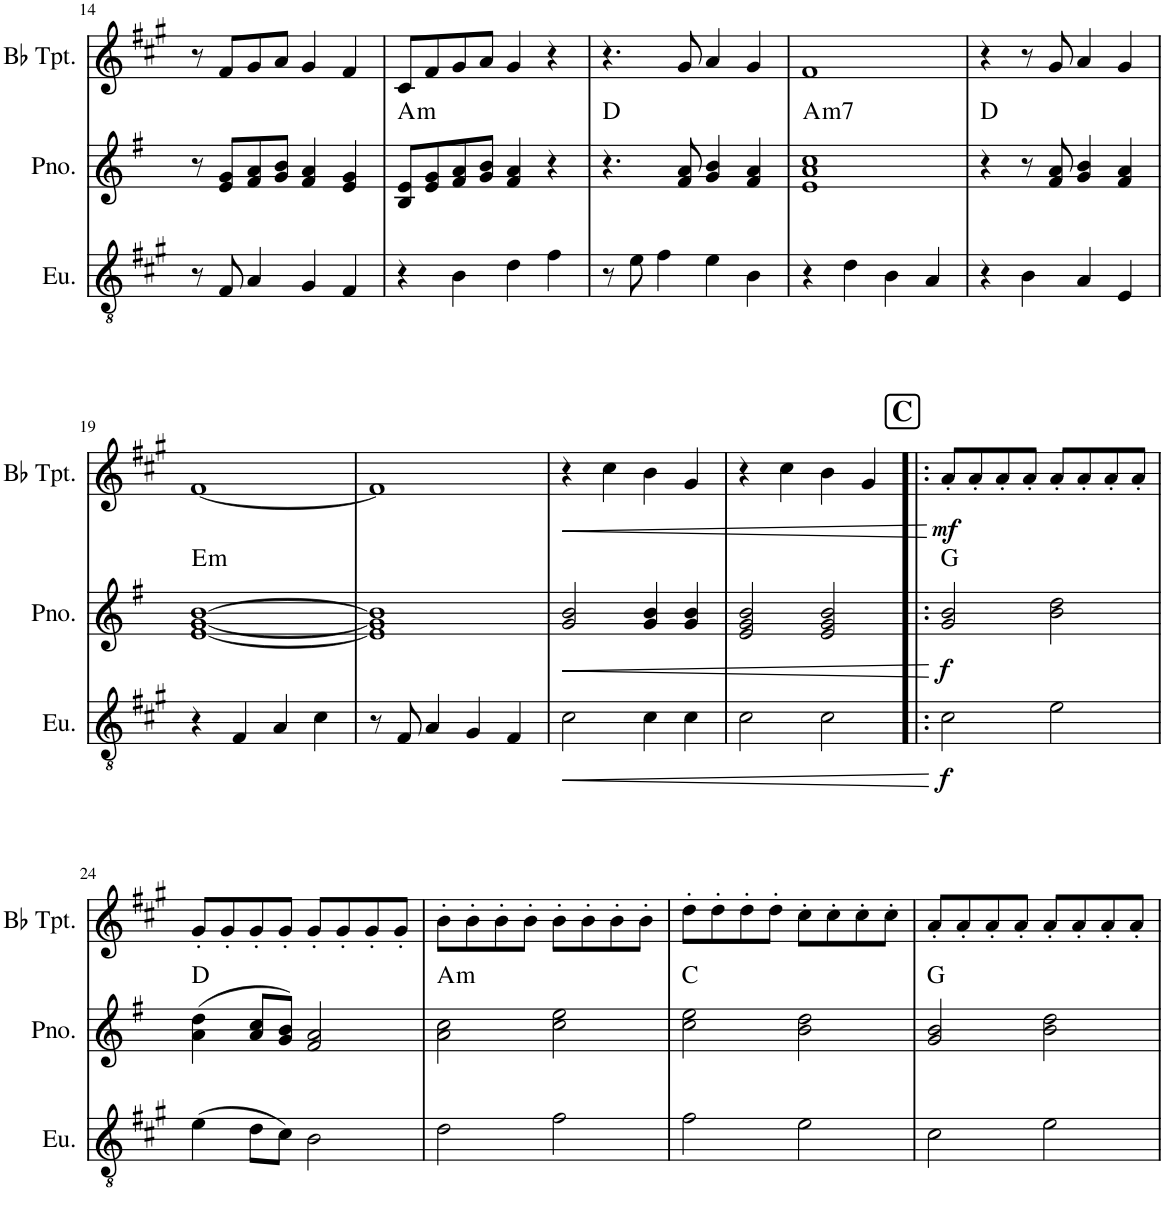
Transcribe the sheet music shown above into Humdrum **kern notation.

**kern	**dynam	**kern	**dynam	**harte	**kern	**dynam
*part3	*part3	*part2	*part2	*part2	*part1	*part1
*staff3	*staff3	*staff2	*staff2	*	*staff1	*staff1
*I"Euphonium	*	*I"Piano	*	*	*I"Bb Trumpet	*
*I'Eu.	*	*I'Pno.	*	*	*I'Bb Tpt.	*
!!LO:PB:g=z
*clefGv2	*	*clefG2	*	*	*clefG2	*
*Trd1c2	*	*	*	*	*Trd1c2	*
*k[f#c#g#]	*	*k[f#]	*	*	*k[f#c#g#]	*
=14	=14	=14	=14	=14	=14	=14
8r	.	8r	.	.	8r	.
8F#/	.	8e/ 8g/L	.	.	8f#/L	.
4A/	.	8f#/ 8a/	.	.	8g#/	.
.	.	8g/ 8b/J	.	.	8a/J	.
4G#/	.	4f#/ 4a/	.	.	4g#/	.
4F#/	.	4e/ 4g/	.	.	4f#/	.
=15	=15	=15	=15	=15	=15	=15
!	!	!	!	!LO:H:kt=m	!	!
4r	.	8B/ 8e/L	.	A:min	8c#/L	.
.	.	8e/ 8g/	.	.	8f#/	.
4B\	.	8f#/ 8a/	.	.	8g#/	.
.	.	8g/ 8b/J	.	.	8a/J	.
4d\	.	4f#/ 4a/	.	.	4g#/	.
4f#\	.	4r	.	.	4r	.
=16	=16	=16	=16	=16	=16	=16
8r	.	4.r	.	D:maj	4.r	.
8e\	.	.	.	.	.	.
4f#\	.	.	.	.	.	.
.	.	8f#/ 8a/	.	.	8g#/	.
4e\	.	4g/ 4b/	.	.	4a/	.
4B\	.	4f#/ 4a/	.	.	4g#/	.
=17	=17	=17	=17	=17	=17	=17
!	!	!	!	!LO:H:kt=m7	!	!
4r	.	1e 1a 1cc	.	A:min7	1f#	.
4d\	.	.	.	.	.	.
4B\	.	.	.	.	.	.
4A/	.	.	.	.	.	.
=18	=18	=18	=18	=18	=18	=18
4r	.	4r	.	D:maj	4r	.
4B\	.	8r	.	.	8r	.
.	.	8f#/ 8a/	.	.	8g#/	.
4A/	.	4g/ 4b/	.	.	4a/	.
4E/	.	4f#/ 4a/	.	.	4g#/	.
!!LO:LB:g=z
=19	=19	=19	=19	=19	=19	=19
!	!	!	!	!LO:H:kt=m	!	!
4r	.	[1e [1g [1b	.	E:min	[1f#	.
4F#/	.	.	.	.	.	.
4A/	.	.	.	.	.	.
4c#\	.	.	.	.	.	.
=20	=20	=20	=20	=20	=20	=20
8r	.	1e] 1g] 1b]	.	.	1f#]	.
8F#/	.	.	.	.	.	.
4A/	.	.	.	.	.	.
4G#/	.	.	.	.	.	.
4F#/	.	.	.	.	.	.
=21	=21	=21	=21	=21	=21	=21
!	!LO:HP:b	!	!LO:HP:b	!	!	!LO:HP:b
2c#\	<	2g/ 2b/	<	.	4r	<
.	.	.	.	.	4cc#\	.
4c#\	.	4g/ 4b/	.	.	4b\	.
4c#\	.	4g/ 4b/	.	.	4g#/	.
=22	=22	=22	=22	=22	=22	=22
2c#\	.	2e/ 2g/ 2b/	.	.	4r	.
.	.	.	.	.	4cc#\	.
2c#\	.	2e/ 2g/ 2b/	.	.	4b\	.
.	.	.	.	.	4g#/	.
.	[	.	[	.	.	[
!!LO:REH:place=s1:a:B:cj:fs=14:t=C
=23!|:	=23!|:	=23!|:	=23!|:	=23!|:	=23!|:	=23!|:
!	!LO:DY:b	!	!LO:DY:b	!	!	!LO:DY:b
2c#\	f	2g/ 2b/	f	G:maj	8a'/L	mf
.	.	.	.	.	8a'/	.
.	.	.	.	.	8a'/	.
.	.	.	.	.	8a'/J	.
2e\	.	2b\ 2dd\	.	.	8a'/L	.
.	.	.	.	.	8a'/	.
.	.	.	.	.	8a'/	.
.	.	.	.	.	8a'/J	.
!!LO:LB:g=z
=24	=24	=24	=24	=24	=24	=24
(4e\	.	(4a\ 4dd\	.	D:maj	8g#'/L	.
.	.	.	.	.	8g#'/	.
8d\L	.	8a/ 8cc/L	.	.	8g#'/	.
8c#\J)	.	8g/ 8b/J)	.	.	8g#'/J	.
2B\	.	2f#/ 2a/	.	.	8g#'/L	.
.	.	.	.	.	8g#'/	.
.	.	.	.	.	8g#'/	.
.	.	.	.	.	8g#'/J	.
=25	=25	=25	=25	=25	=25	=25
!	!	!	!	!LO:H:kt=m	!	!
2d\	.	2a\ 2cc\	.	A:min	8b'\L	.
.	.	.	.	.	8b'\	.
.	.	.	.	.	8b'\	.
.	.	.	.	.	8b'\J	.
2f#\	.	2cc\ 2ee\	.	.	8b'\L	.
.	.	.	.	.	8b'\	.
.	.	.	.	.	8b'\	.
.	.	.	.	.	8b'\J	.
=26	=26	=26	=26	=26	=26	=26
2f#\	.	2cc\ 2ee\	.	C:maj	8dd'\L	.
.	.	.	.	.	8dd'\	.
.	.	.	.	.	8dd'\	.
.	.	.	.	.	8dd'\J	.
2e\	.	2b\ 2dd\	.	.	8cc#'\L	.
.	.	.	.	.	8cc#'\	.
.	.	.	.	.	8cc#'\	.
.	.	.	.	.	8cc#'\J	.
=27	=27	=27	=27	=27	=27	=27
2c#\	.	2g/ 2b/	.	G:maj	8a'/L	.
.	.	.	.	.	8a'/	.
.	.	.	.	.	8a'/	.
.	.	.	.	.	8a'/J	.
2e\	.	2b\ 2dd\	.	.	8a'/L	.
.	.	.	.	.	8a'/	.
.	.	.	.	.	8a'/	.
.	.	.	.	.	8a'/J	.
=	=	=	=	=	=	=
*-	*-	*-	*-	*-	*-	*-
